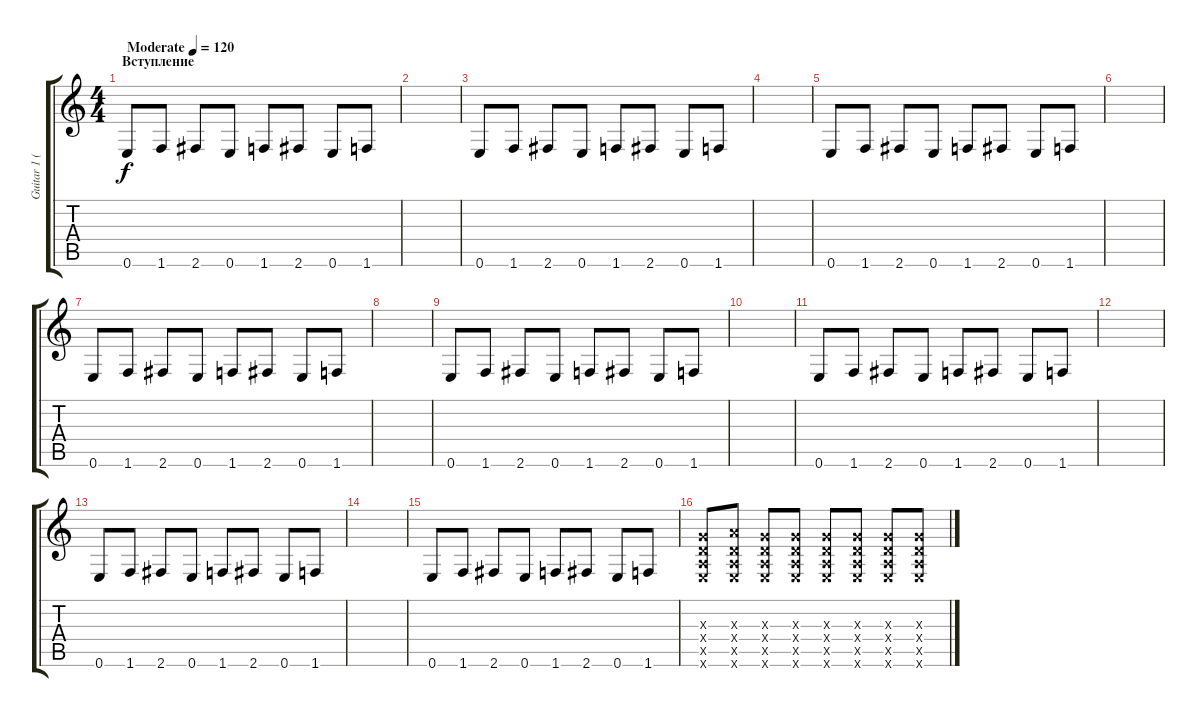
\track ("Guitar 1 (Cаня)" "Guitar 1 (") {instrument distortionguitar}
\staff {score tabs}
\tuning (E4 B3 G3 D3 A2 E2) {hide}
\ts (4 4)
\section ("" "Вступление")
\tempo (120 "Moderate")
\tempo 200
\tempo (120 "Moderate")
\clef g2
\ks c
0.6.8{dy f instrument distortionguitar} 1.6.8 2.6.8 0.6.8 1.6.8 2.6.8 0.6.8 1.6.8 |
|
0.6.8 1.6.8 2.6.8 0.6.8 1.6.8 2.6.8 0.6.8 1.6.8 |
|
0.6.8 1.6.8 2.6.8 0.6.8 1.6.8 2.6.8 0.6.8 1.6.8 |
|
0.6.8 1.6.8 2.6.8 0.6.8 1.6.8 2.6.8 0.6.8 1.6.8 |
|
0.6.8 1.6.8 2.6.8 0.6.8 1.6.8 2.6.8 0.6.8 1.6.8 |
|
0.6.8 1.6.8 2.6.8 0.6.8 1.6.8 2.6.8 0.6.8 1.6.8 |
|
0.6.8 1.6.8 2.6.8 0.6.8 1.6.8 2.6.8 0.6.8 1.6.8 |
|
0.6.8 1.6.8 2.6.8 0.6.8 1.6.8 2.6.8 0.6.8 1.6.8 |
(0.3{x} 0.4{x} 0.5{x} 0.6{x}).8 (2.3{x} 0.4{x} 0.5{x} 0.6{x}).8 (0.3{x} 0.4{x} 0.5{x} 0.6{x}).8 (0.3{x} 0.4{x} 0.5{x} 0.6{x}).8 (0.3{x} 0.4{x} 0.5{x} 0.6{x}).8 (0.3{x} 0.4{x} 0.5{x} 0.6{x}).8 (0.3{x} 0.4{x} 0.5{x} 0.6{x}).8 (0.3{x} 0.4{x} 0.5{x} 0.6{x}).8
